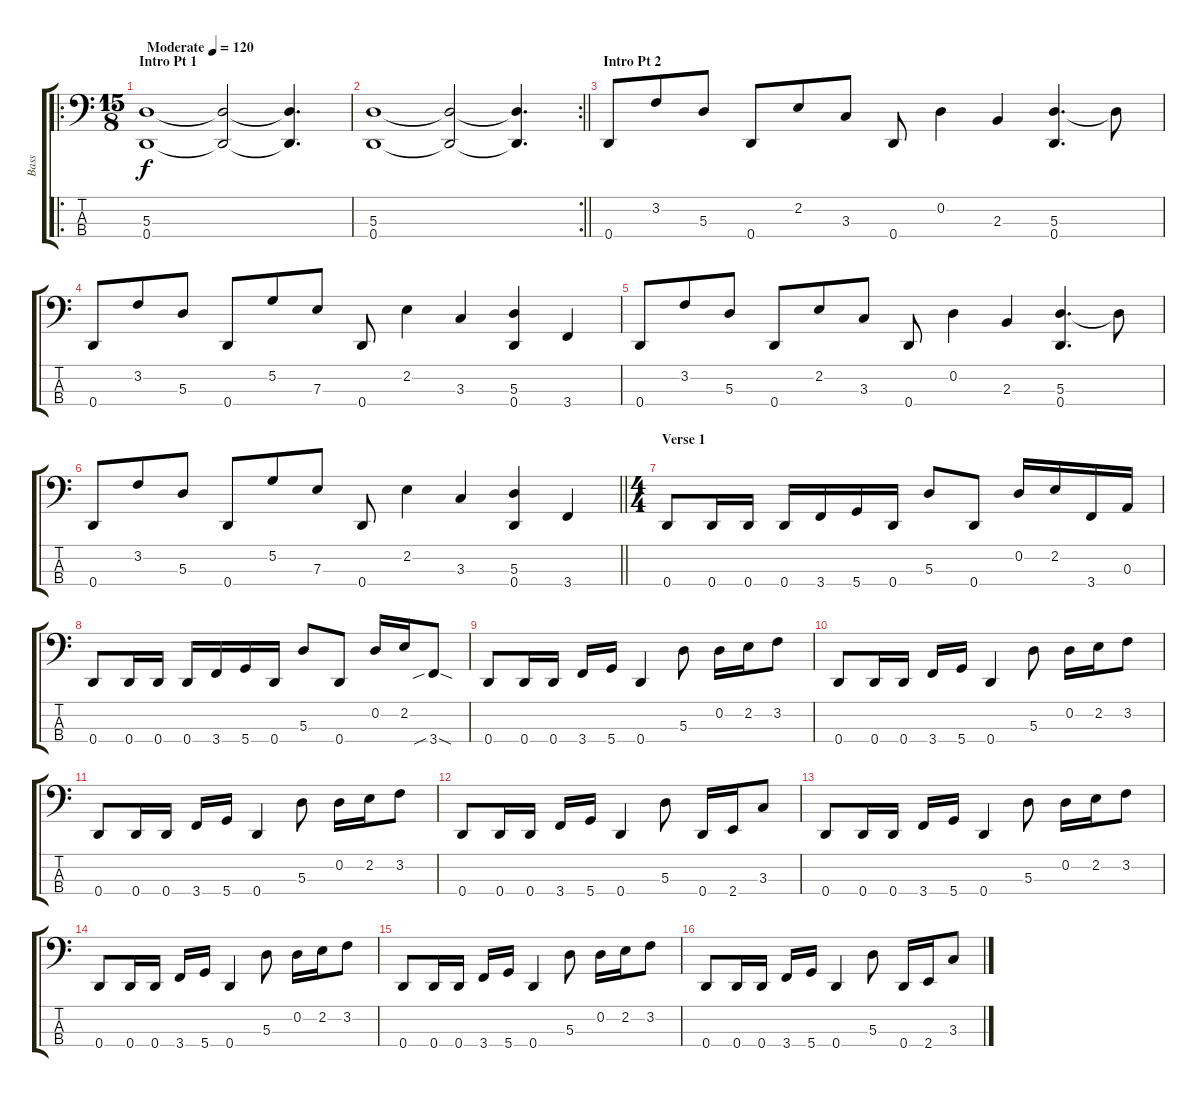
\track ("Bass" "Bass") {instrument electricbassfinger}
\staff {score tabs}
\tuning (G2 D2 A1 D1) {hide}
\ro
\ts (15 8)
\section ("" "Intro Pt 1")
\tempo (120 "Moderate")
\clef f4
\ks c
(5.3 0.4).1{dy f instrument electricbassfinger} (5.3{t} 0.4{t}).2 (5.3{t} 0.4{t}).4{d} |
\rc 2
\barLineRight lightlight
(5.3 0.4).1 (5.3{t} 0.4{t}).2 (5.3{t} 0.4{t}).4{d} |
\section ("" "Intro Pt 2")
0.4.8 3.2.8 5.3.8 0.4.8 2.2.8 3.3.8 0.4.8 0.2.4 2.3.4 (5.3 0.4).4{d} 5.3{t}.8 |
0.4.8 3.2.8 5.3.8 0.4.8 5.2.8 7.3.8 0.4.8 2.2.4 3.3.4 (5.3 0.4).4 3.4.4 |
0.4.8 3.2.8 5.3.8 0.4.8 2.2.8 3.3.8 0.4.8 0.2.4 2.3.4 (5.3 0.4).4{d} 5.3{t}.8 |
\barLineRight lightlight
0.4.8 3.2.8 5.3.8 0.4.8 5.2.8 7.3.8 0.4.8 2.2.4 3.3.4 (5.3 0.4).4 3.4.4 |
\ts (4 4)
\section ("" "Verse 1")
0.4.8 0.4.16 0.4.16 0.4.16 3.4.16 5.4.16 0.4.16 5.3.8 0.4.8 0.2.16 2.2.16 3.4.16 0.3.16 |
0.4.8 0.4.16 0.4.16 0.4.16 3.4.16 5.4.16 0.4.16 5.3.8 0.4.8 0.2.16 2.2.16 3.4{sib sod}.8 |
0.4.8 0.4.16 0.4.16 3.4.16 5.4.16 0.4.4 5.3.8 0.2.16 2.2.16 3.2.8 |
0.4.8 0.4.16 0.4.16 3.4.16 5.4.16 0.4.4 5.3.8 0.2.16 2.2.16 3.2.8 |
0.4.8 0.4.16 0.4.16 3.4.16 5.4.16 0.4.4 5.3.8 0.2.16 2.2.16 3.2.8 |
0.4.8 0.4.16 0.4.16 3.4.16 5.4.16 0.4.4 5.3.8 0.4.16 2.4.16 3.3.8 |
0.4.8 0.4.16 0.4.16 3.4.16 5.4.16 0.4.4 5.3.8 0.2.16 2.2.16 3.2.8 |
0.4.8 0.4.16 0.4.16 3.4.16 5.4.16 0.4.4 5.3.8 0.2.16 2.2.16 3.2.8 |
0.4.8 0.4.16 0.4.16 3.4.16 5.4.16 0.4.4 5.3.8 0.2.16 2.2.16 3.2.8 |
0.4.8 0.4.16 0.4.16 3.4.16 5.4.16 0.4.4 5.3.8 0.4.16 2.4.16 3.3.8
